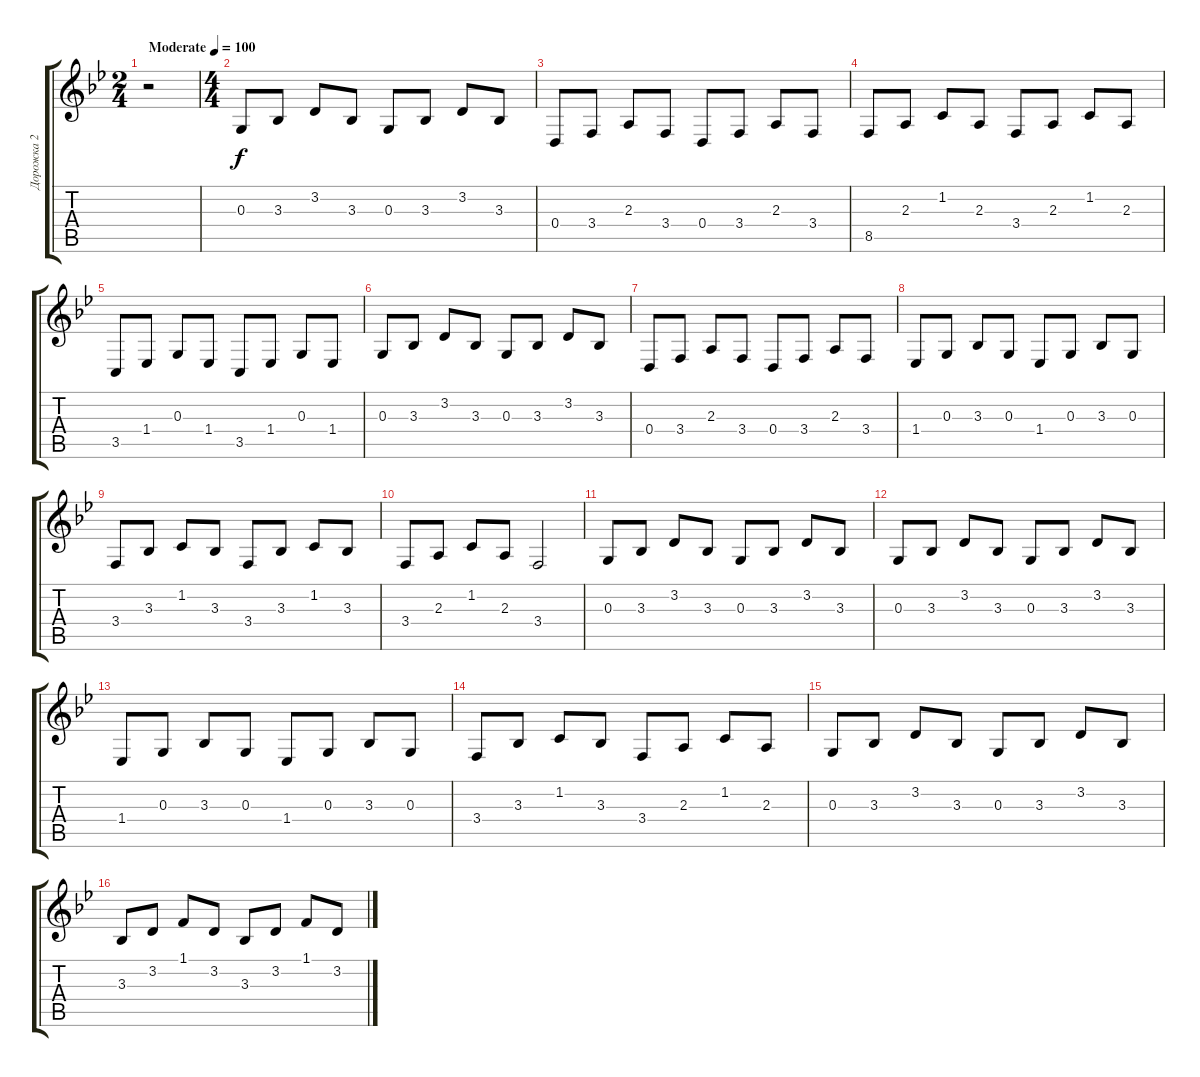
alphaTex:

\track ("Дорожка 2" "Дорожка 2") {instrument churchorgan}
\staff {score tabs}
\tuning (E4 B3 G3 D3 A2 E2) {hide}
\ts (2 4)
\tempo (100 "Moderate")
\clef g2
\ks gminor
r.2{dy f instrument churchorgan} |
\ts (4 4)
0.3.8 3.3.8{instrument brightacousticpiano} 3.2.8 3.3.8 0.3.8 3.3.8 3.2.8 3.3.8 |
0.4.8 3.4.8 2.3.8 3.4.8 0.4.8 3.4.8 2.3.8 3.4.8 |
8.5.8 2.3.8 1.2.8 2.3.8 3.4.8 2.3.8 1.2.8 2.3.8 |
3.5.8 1.4.8 0.3.8 1.4.8 3.5.8 1.4.8 0.3.8 1.4.8 |
0.3.8 3.3.8 3.2.8 3.3.8 0.3.8 3.3.8 3.2.8 3.3.8 |
0.4.8 3.4.8 2.3.8 3.4.8 0.4.8 3.4.8 2.3.8 3.4.8 |
1.4.8 0.3.8 3.3.8 0.3.8 1.4.8 0.3.8 3.3.8 0.3.8 |
3.4.8 3.3.8 1.2.8 3.3.8 3.4.8 3.3.8 1.2.8 3.3.8 |
3.4.8 2.3.8 1.2.8 2.3.8 3.4.2 |
0.3.8 3.3.8 3.2.8 3.3.8 0.3.8 3.3.8 3.2.8 3.3.8 |
0.3.8 3.3.8 3.2.8 3.3.8 0.3.8 3.3.8 3.2.8 3.3.8 |
1.4.8 0.3.8 3.3.8 0.3.8 1.4.8 0.3.8 3.3.8 0.3.8 |
3.4.8 3.3.8 1.2.8 3.3.8 3.4.8 2.3.8 1.2.8 2.3.8 |
0.3.8 3.3.8 3.2.8 3.3.8 0.3.8 3.3.8 3.2.8 3.3.8 |
3.3.8 3.2.8 1.1.8 3.2.8 3.3.8 3.2.8 1.1.8 3.2.8
